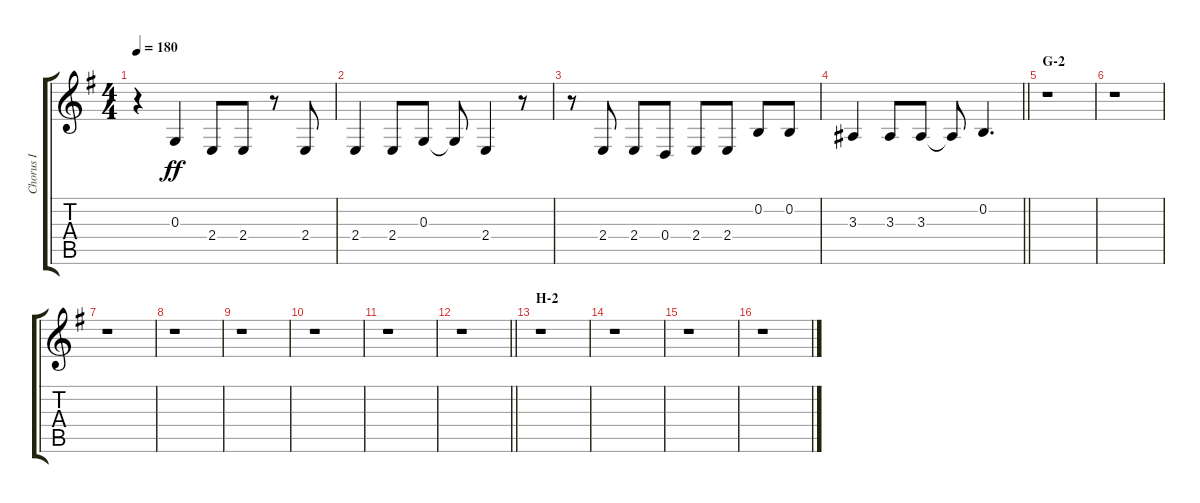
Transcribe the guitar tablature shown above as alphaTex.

\track ("Chorus I" "Chorus I") {instrument voiceoohs}
\staff {score tabs}
\tuning (E4 B3 G3 D3 A2 E2) {hide}
\ts (4 4)
\tempo 180
\clef g2
\ks g
r.4{dy ff} 0.3.4 2.4.8 2.4.8 r.8 2.4.8 |
2.4.4 2.4.8 0.3.8 0.3{t}.8 2.4.4 r.8 |
r.8 2.4.8 2.4.8 0.4.8 2.4.8 2.4.8 0.2.8 0.2.8 |
\barLineRight lightlight
3.3.4 3.3.8 3.3.8 3.3{t}.8 0.2.4{d} |
\section ("" "G-2")
r.1 |
r.1 |
r.1 |
r.1 |
r.1 |
r.1 |
r.1 |
\barLineRight lightlight
r.1 |
\section ("" "H-2")
r.1 |
r.1 |
r.1 |
r.1
